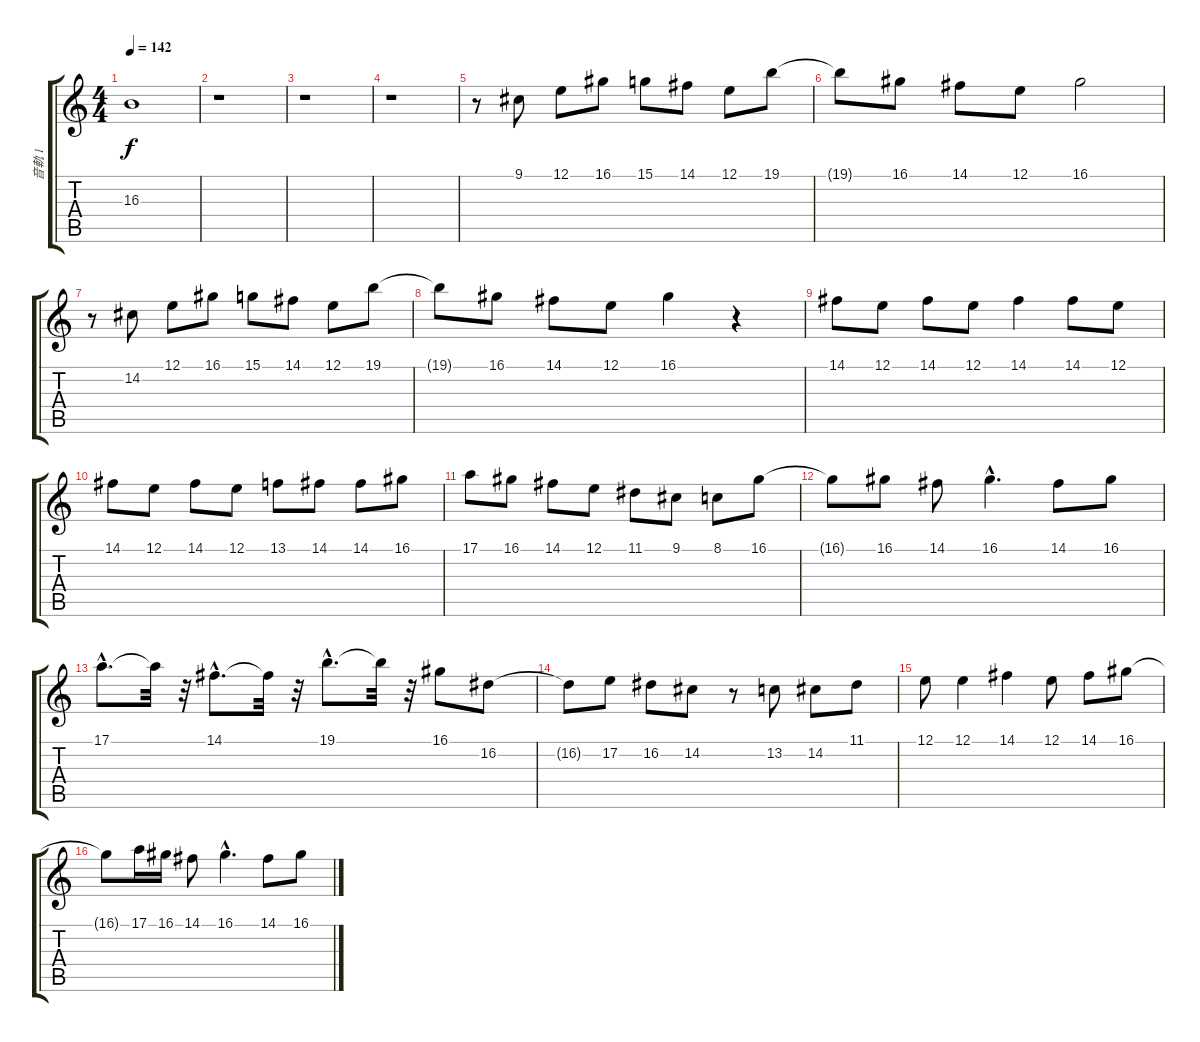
\track ("音軌 1" "音軌 1") {instrument flute}
\staff {score tabs}
\tuning (E4 B3 G3 D3 A2 E2) {hide}
\ts (4 4)
\tempo 142
\clef g2
\ks c
16.3{t}.1{dy f} |
r.1 |
r.1 |
r.1 |
r.8 9.1.8 12.1.8 16.1.8 15.1.8 14.1.8 12.1.8 19.1.8 |
19.1{t}.8 16.1.8 14.1.8 12.1.8 16.1.2 |
r.8 14.2.8 12.1.8 16.1.8 15.1.8 14.1.8 12.1.8 19.1.8 |
19.1{t}.8 16.1.8 14.1.8 12.1.8 16.1.4 r.4 |
14.1.8 12.1.8 14.1.8 12.1.8 14.1.4 14.1.8 12.1.8 |
14.1.8 12.1.8 14.1.8 12.1.8 13.1.8 14.1.8 14.1.8 16.1.8 |
17.1.8 16.1.8 14.1.8 12.1.8 11.1.8 9.1.8 8.1.8 16.1.8 |
16.1{t}.8 16.1.8 14.1.8 16.1{hac}.4{d} 14.1.8 16.1.8 |
17.1{hac}.8{d} 17.1{t}.32 r.32 14.1{hac}.8{d} 14.1{t}.32 r.32 19.1{hac}.8{d} 19.1{t}.32 r.32 16.1.8 16.2.8 |
16.2{t}.8 17.2.8 16.2.8 14.2.8 r.8 13.2.8 14.2.8 11.1.8 |
12.1.8 12.1.4 14.1.4 12.1.8 14.1.8 16.1.8 |
16.1{t}.8 17.1.16 16.1.16 14.1.8 16.1{hac}.4{d} 14.1.8 16.1.8
